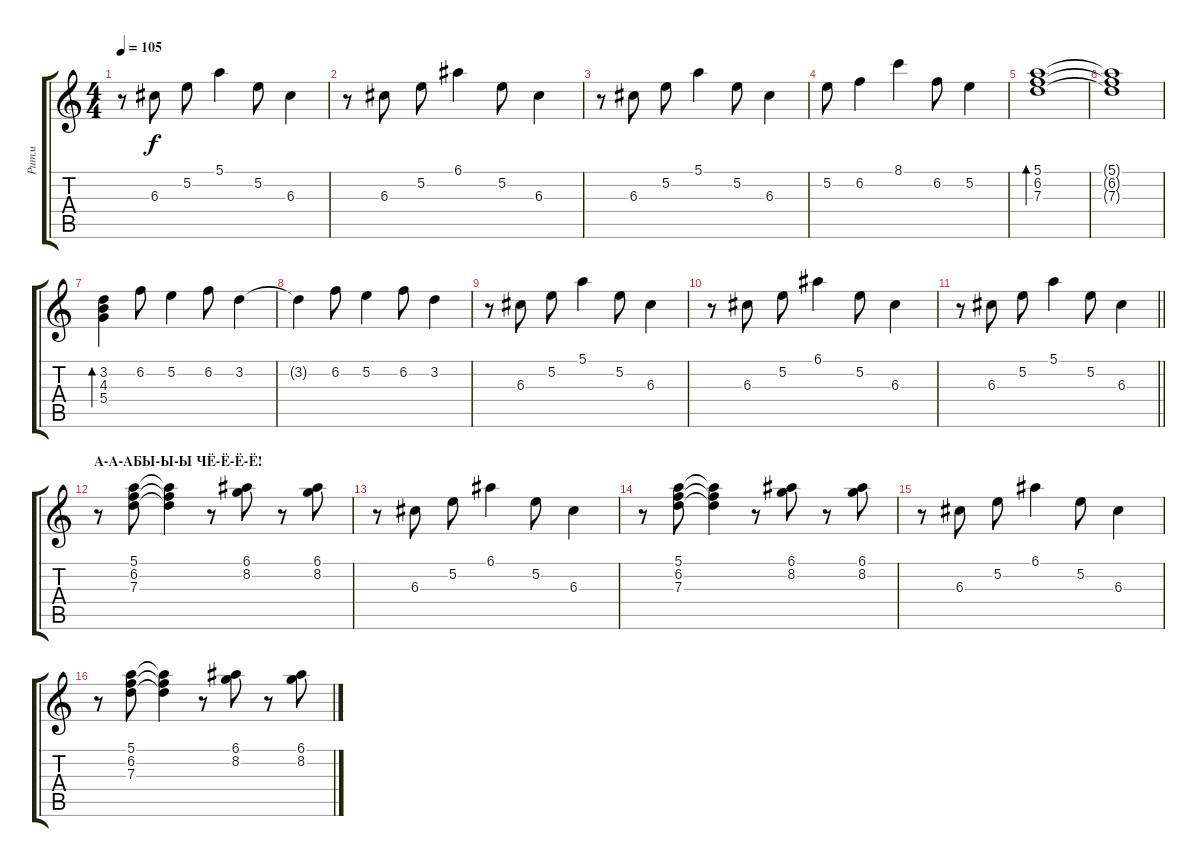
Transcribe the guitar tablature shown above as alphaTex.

\track ("Ритм" "Ритм") {instrument electricguitarclean}
\staff {score tabs}
\tuning (E4 B3 G3 D3 A2 E2) {hide}
\ts (4 4)
\tempo 105
\clef g2
\ks c
r.8{dy f} 6.3.8 5.2.8 5.1.4 5.2.8 6.3.4 |
r.8 6.3.8 5.2.8 6.1.4 5.2.8 6.3.4 |
r.8 6.3.8 5.2.8 5.1.4 5.2.8 6.3.4 |
5.2.8 6.2.4 8.1.4 6.2.8 5.2.4 |
(5.1 6.2 7.3).1{bd 60} |
(5.1{t} 6.2{t} 7.3{t}).1 |
(3.2 4.3 5.4).4{bd 60} 6.2.8 5.2.4 6.2.8 3.2.4 |
3.2{t}.4 6.2.8 5.2.4 6.2.8 3.2.4 |
r.8 6.3.8 5.2.8 5.1.4 5.2.8 6.3.4 |
r.8 6.3.8 5.2.8 6.1.4 5.2.8 6.3.4 |
\barLineRight lightlight
r.8 6.3.8 5.2.8 5.1.4 5.2.8 6.3.4 |
\section ("" "А-А-АБЫ-Ы-Ы ЧЁ-Ё-Ё-Ё!")
r.8 (5.1 6.2 7.3).8 (5.1{t} 6.2{t} 7.3{t}).4 r.8 (6.1 8.2).8 r.8 (6.1 8.2).8 |
r.8 6.3.8 5.2.8 6.1.4 5.2.8 6.3.4 |
r.8 (5.1 6.2 7.3).8 (5.1{t} 6.2{t} 7.3{t}).4 r.8 (6.1 8.2).8 r.8 (6.1 8.2).8 |
r.8 6.3.8 5.2.8 6.1.4 5.2.8 6.3.4 |
r.8 (5.1 6.2 7.3).8 (5.1{t} 6.2{t} 7.3{t}).4 r.8 (6.1 8.2).8 r.8 (6.1 8.2).8
